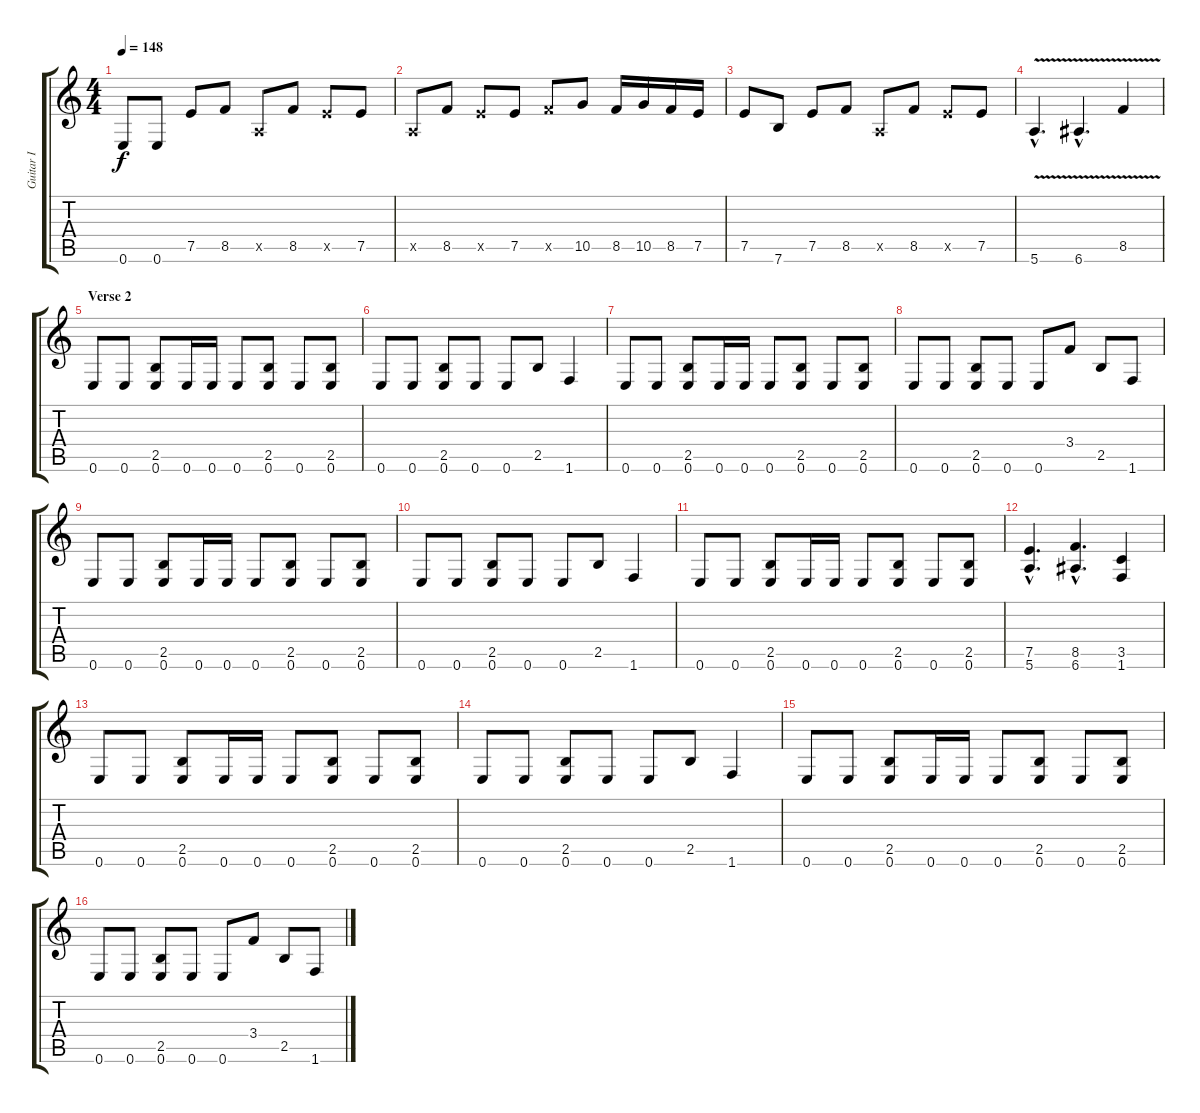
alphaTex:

\track ("Guitar I" "Guitar I") {instrument distortionguitar}
\staff {score tabs}
\tuning (E4 B3 G3 D3 A2 E2) {hide}
\ts (4 4)
\tempo 148
\clef g2
\ks c
0.6.8{dy f} 0.6.8 7.5.8 8.5.8 0.5{x}.8 8.5.8 7.5{x}.8 7.5.8 |
0.5{x}.8 8.5.8 7.5{x}.8 7.5.8 8.5{x}.8 10.5.8 8.5.16 10.5.16 8.5.16 7.5.16 |
7.5.8 7.6.8 7.5.8 8.5.8 0.5{x}.8 8.5.8 7.5{x}.8 7.5.8 |
5.6{v hac}.4{d} 6.6{v hac}.4{d} 8.5{v}.4 |
\section ("" "Verse 2")
0.6.8 0.6.8 (2.5 0.6).8 0.6.16 0.6.16 0.6.8 (2.5 0.6).8 0.6.8 (2.5 0.6).8 |
0.6.8 0.6.8 (2.5 0.6).8 0.6.8 0.6.8 2.5.8 1.6.4 |
0.6.8 0.6.8 (2.5 0.6).8 0.6.16 0.6.16 0.6.8 (2.5 0.6).8 0.6.8 (2.5 0.6).8 |
0.6.8 0.6.8 (2.5 0.6).8 0.6.8 0.6.8 3.4.8 2.5.8 1.6.8 |
0.6.8 0.6.8 (2.5 0.6).8 0.6.16 0.6.16 0.6.8 (2.5 0.6).8 0.6.8 (2.5 0.6).8 |
0.6.8 0.6.8 (2.5 0.6).8 0.6.8 0.6.8 2.5.8 1.6.4 |
0.6.8 0.6.8 (2.5 0.6).8 0.6.16 0.6.16 0.6.8 (2.5 0.6).8 0.6.8 (2.5 0.6).8 |
(7.5{hac} 5.6{hac}).4{d} (8.5{hac} 6.6{hac}).4{d} (3.5 1.6).4 |
0.6.8 0.6.8 (2.5 0.6).8 0.6.16 0.6.16 0.6.8 (2.5 0.6).8 0.6.8 (2.5 0.6).8 |
0.6.8 0.6.8 (2.5 0.6).8 0.6.8 0.6.8 2.5.8 1.6.4 |
0.6.8 0.6.8 (2.5 0.6).8 0.6.16 0.6.16 0.6.8 (2.5 0.6).8 0.6.8 (2.5 0.6).8 |
0.6.8 0.6.8 (2.5 0.6).8 0.6.8 0.6.8 3.4.8 2.5.8 1.6.8
